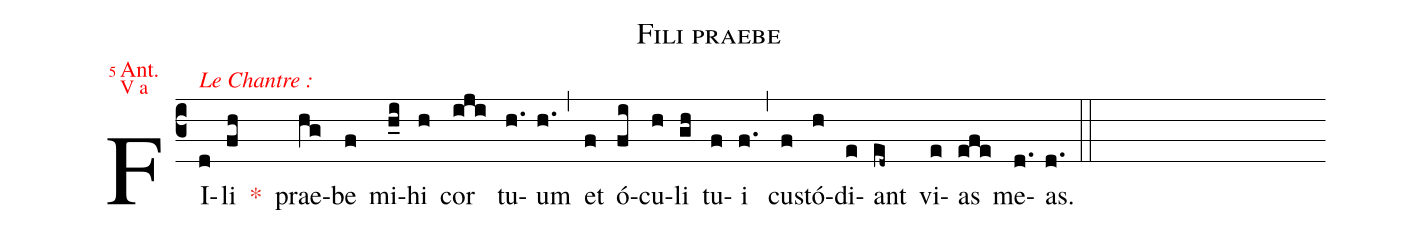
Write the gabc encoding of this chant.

name:Fili praebe;
office-part:Antiphona;
annotation: {\color{red}\tiny 5 \footnotesize Ant.};
annotation: {\color{red}\scriptsize V a};
%%
(c3) FI<alt>{\footnotesize\textcolor{red}{Le Chantre :}}</alt>(d)li(fh) <c>*</c>() prae(hg)be(f) mi(h_i)hi(h) cor(iji) tu(h.)um(h.) (,) et(f) ó(fi)cu(h)li(gh) tu(f)i(f.) (,) cu(f)stó(h)di(e)ant(ed~) vi(e)as(efe) me(d.)as.(d.) (::)
